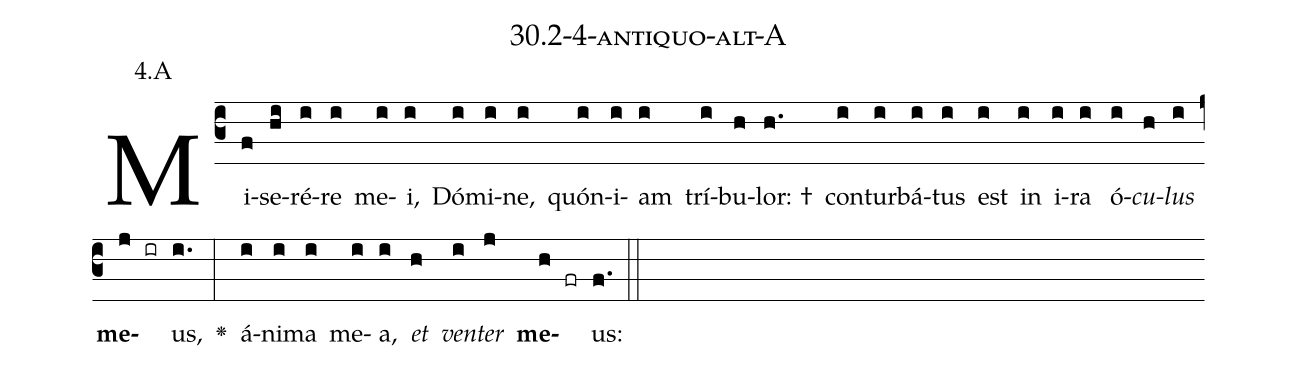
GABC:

name: 30.2-4-antiquo-alt-A;
annotation: 4.A;
%%
(c3)Mi(f)se(hi)ré(i)re(i) me(i)i,(i) Dó(i)mi(i)ne,(i) quón(i)i(i)am(i) trí(i)bu(h)lor: †(h.) con(i)tur(i)bá(i)tus(i) est(i) in(i) i(i)ra(i) ó(i)<i>cu</i>(h)<i>lus</i>(i) <b>me</b>(j ir)us,(i.) <v>\greheightstar</v>(:) á(i)ni(i)ma(i) me(i)a,(i) <i>et</i>(h) <i>ven</i>(i)<i>ter</i>(j) <b>me</b>(h fr)us:(f.) (::)


%E(i) u(h) o(i) u(j) a(h) e.(f.) (::)
